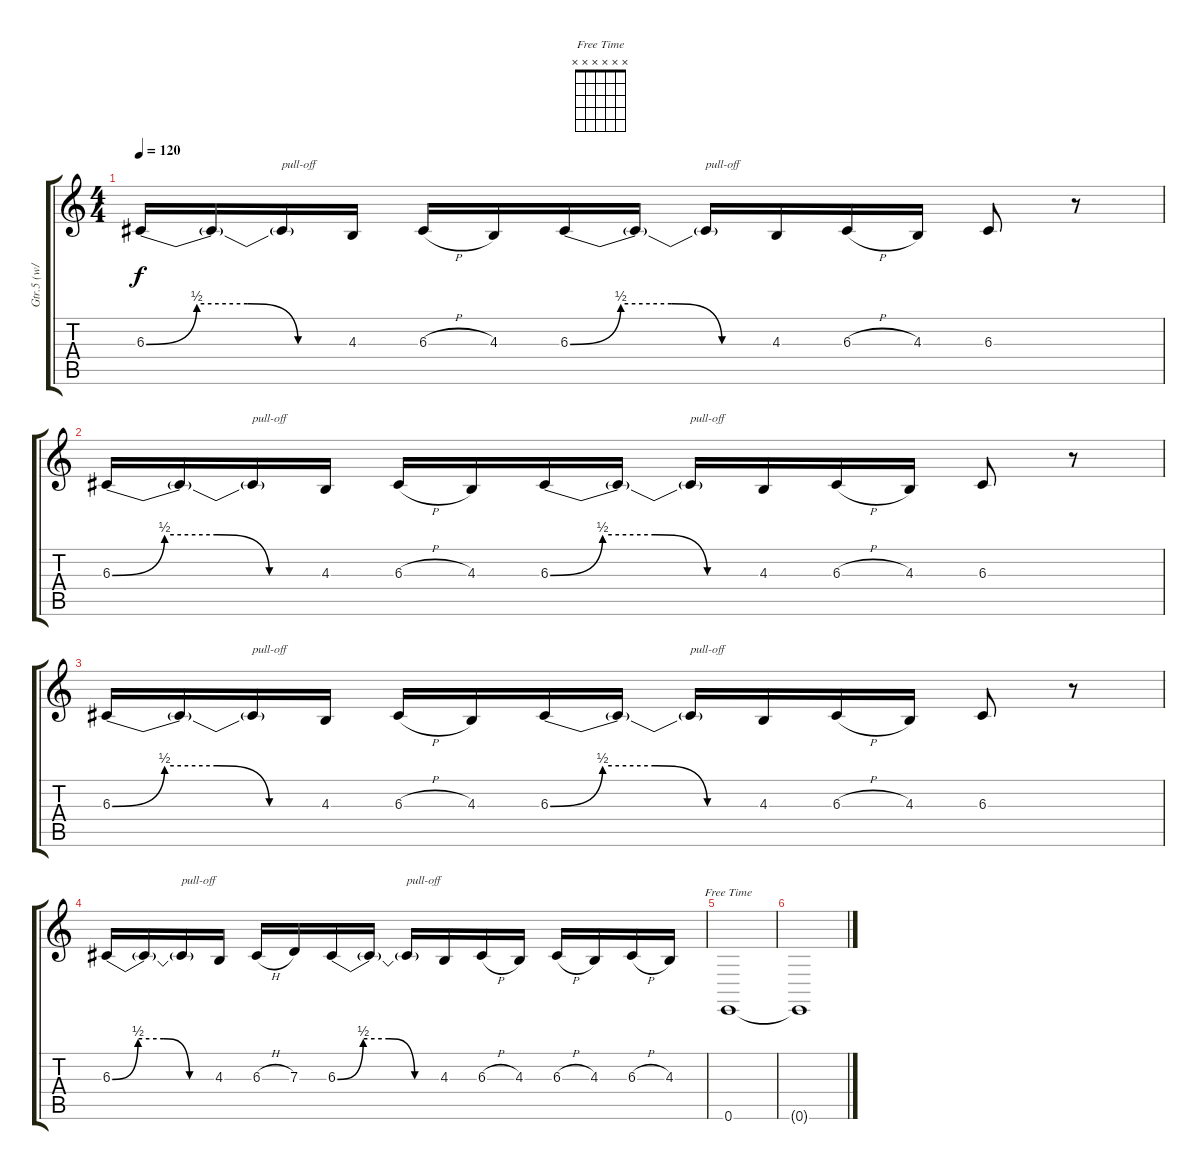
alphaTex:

\track ("Gtr.5 (w/ talk box)" "Gtr.5 (w/ ") {instrument lead2sawtooth}
\staff {score tabs}
\tuning (E4 B3 G3 D3 A2 E2) {hide}
\chord ("Free Time" x x x x x x) {firstfret 0}
\ts (4 4)
\tempo 120
\clef g2
\ks c
6.3{be (custom 0 0 15 2 30 2 45 0 60 0)}.16{dy f} 6.3{t}.16 6.3{t}.16{txt "pull-off"} 4.3.16 6.3{h}.16 4.3.16 6.3{be (custom 0 0 15 2 30 2 45 0 60 0)}.16 6.3{t}.16 6.3{t}.16{txt "pull-off"} 4.3.16 6.3{h}.16 4.3.16 6.3.8 r.8 |
6.3{be (custom 0 0 15 2 30 2 45 0 60 0)}.16 6.3{t}.16 6.3{t}.16{txt "pull-off"} 4.3.16 6.3{h}.16 4.3.16 6.3{be (custom 0 0 15 2 30 2 45 0 60 0)}.16 6.3{t}.16 6.3{t}.16{txt "pull-off"} 4.3.16 6.3{h}.16 4.3.16 6.3.8 r.8 |
6.3{be (custom 0 0 15 2 30 2 45 0 60 0)}.16 6.3{t}.16 6.3{t}.16{txt "pull-off"} 4.3.16 6.3{h}.16 4.3.16 6.3{be (custom 0 0 15 2 30 2 45 0 60 0)}.16 6.3{t}.16 6.3{t}.16{txt "pull-off"} 4.3.16 6.3{h}.16 4.3.16 6.3.8 r.8 |
6.3{be (custom 0 0 15 2 30 2 45 0 60 0)}.16 6.3{t}.16 6.3{t}.16{txt "pull-off"} 4.3.16 6.3{h}.16 7.3.16 6.3{be (custom 0 0 15 2 30 2 45 0 60 0)}.16 6.3{t}.16 6.3{t}.16{txt "pull-off"} 4.3.16 6.3{h}.16 4.3.16 6.3{h}.16 4.3.16 6.3{h}.16 4.3.16 |
0.6.1{ch "Free Time"} |
0.6{t}.1
